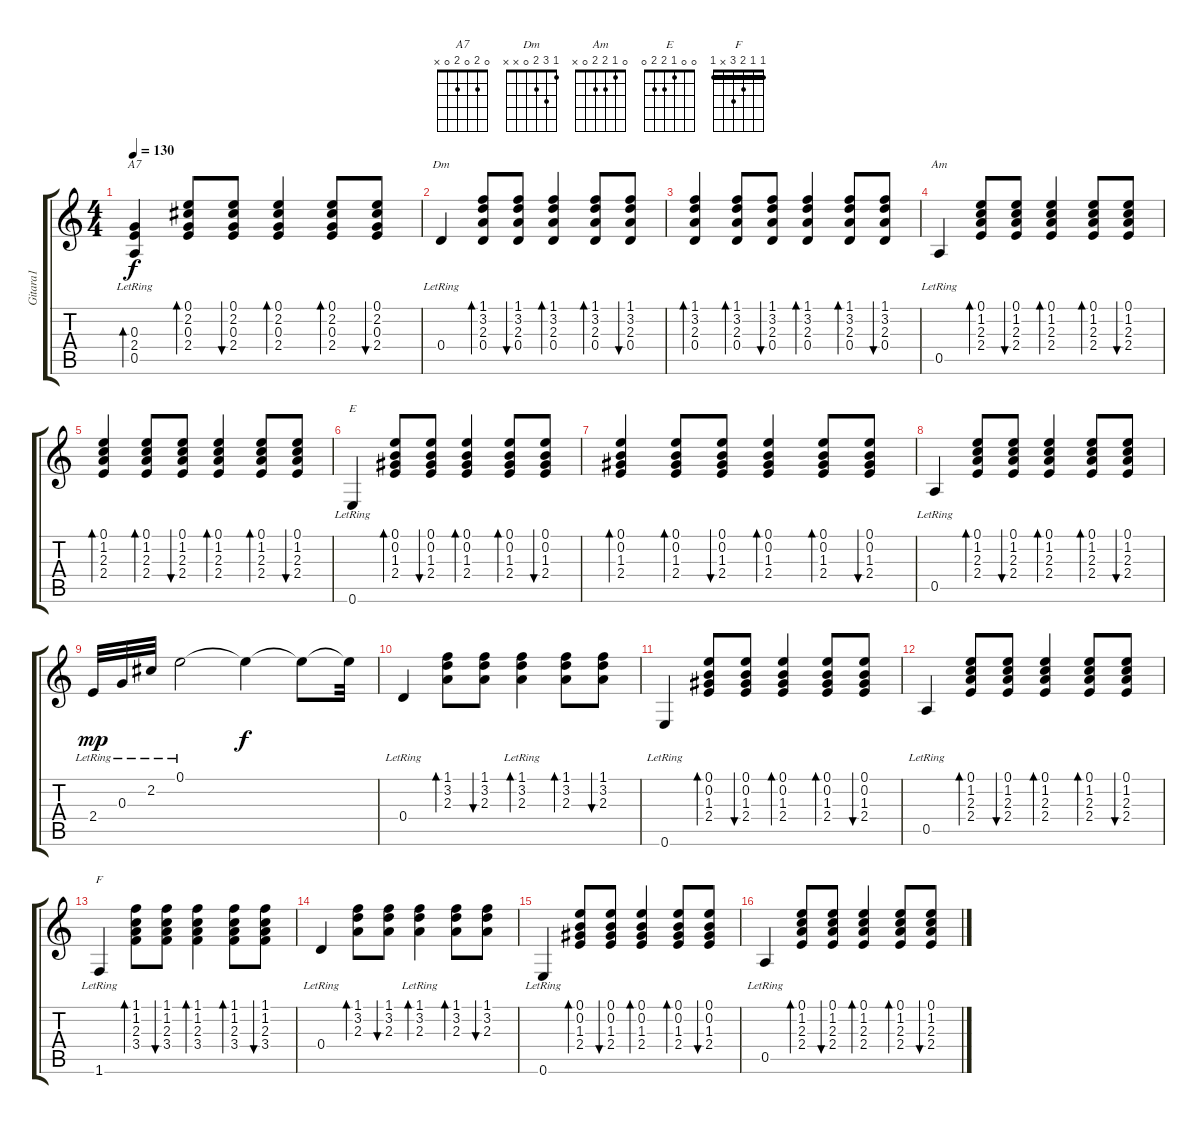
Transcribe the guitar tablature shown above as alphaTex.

\track ("Gitara1" "Gitara1") {instrument acousticguitarnylon}
\staff {score tabs}
\tuning (E4 B3 G3 D3 A2 E2) {hide}
\chord ("A7" 0 2 0 2 0 x)
\chord ("Dm" 1 3 2 0 x x)
\chord ("Am" 0 1 2 2 0 x)
\chord ("E" 0 0 1 2 2 0)
\chord ("F" 1 1 2 3 x 1) {barre 1}
\ts (4 4)
\tempo 130
\clef g2
\ks c
(0.3 2.4 0.5{lr}).4{bd 60 ch "A7" dy f} (0.1 2.2 0.3 2.4).8{bd 60} (0.1 2.2 0.3 2.4).8{bu 60} (0.1 2.2 0.3 2.4).4{bd 60} (0.1 2.2 0.3 2.4).8{bd 60} (0.1 2.2 0.3 2.4).8{bu 60} |
0.4{lr}.4{ch "Dm"} (1.1 3.2 2.3 0.4).8{bd 60} (1.1 3.2 2.3 0.4).8{bu 60} (1.1 3.2 2.3 0.4).4{bd 60} (1.1 3.2 2.3 0.4).8{bd 60} (1.1 3.2 2.3 0.4).8{bu 60} |
(1.1 3.2 2.3 0.4).4{bd 60} (1.1 3.2 2.3 0.4).8{bd 60} (1.1 3.2 2.3 0.4).8{bu 60} (1.1 3.2 2.3 0.4).4{bd 60} (1.1 3.2 2.3 0.4).8{bd 60} (1.1 3.2 2.3 0.4).8{bu 60} |
0.5{lr}.4{ch "Am"} (0.1 1.2 2.3 2.4).8{bd 60} (0.1 1.2 2.3 2.4).8{bu 60} (0.1 1.2 2.3 2.4).4{bd 60} (0.1 1.2 2.3 2.4).8{bd 60} (0.1 1.2 2.3 2.4).8{bu 60} |
(0.1 1.2 2.3 2.4).4{bd 60} (0.1 1.2 2.3 2.4).8{bd 60} (0.1 1.2 2.3 2.4).8{bu 60} (0.1 1.2 2.3 2.4).4{bd 60} (0.1 1.2 2.3 2.4).8{bd 60} (0.1 1.2 2.3 2.4).8{bu 60} |
0.6{lr}.4{ch "E"} (0.1 0.2 1.3 2.4).8{bd 60} (0.1 0.2 1.3 2.4).8{bu 60} (0.1 0.2 1.3 2.4).4{bd 60} (0.1 0.2 1.3 2.4).8{bd 60} (0.1 0.2 1.3 2.4).8{bu 60} |
(0.1 0.2 1.3 2.4).4{bd 60} (0.1 0.2 1.3 2.4).8{bd 60} (0.1 0.2 1.3 2.4).8{bu 60} (0.1 0.2 1.3 2.4).4{bd 60} (0.1 0.2 1.3 2.4).8{bd 60} (0.1 0.2 1.3 2.4).8{bu 60} |
0.5{lr}.4 (0.1 1.2 2.3 2.4).8{bd 60} (0.1 1.2 2.3 2.4).8{bu 60} (0.1 1.2 2.3 2.4).4{bd 60} (0.1 1.2 2.3 2.4).8{bd 60} (0.1 1.2 2.3 2.4).8{bu 60} |
2.4{lr}.32{dy mp} 0.3{lr}.32 2.2{lr}.32 0.1{lr}.2 0.1{t}.4{dy f} 0.1{t}.8 0.1{t}.32 |
0.4{lr}.4 (1.1 3.2 2.3).8{bd 60} (1.1 3.2 2.3).8{bu 60} (1.1{lr} 3.2 2.3).4{bd 60} (1.1 3.2 2.3).8{bd 60} (1.1 3.2 2.3).8{bu 60} |
0.6{lr}.4 (0.1 0.2 1.3 2.4).8{bd 60} (0.1 0.2 1.3 2.4).8{bu 60} (0.1 0.2 1.3 2.4).4{bd 60} (0.1 0.2 1.3 2.4).8{bd 60} (0.1 0.2 1.3 2.4).8{bu 60} |
0.5{lr}.4 (0.1 1.2 2.3 2.4).8{bd 60} (0.1 1.2 2.3 2.4).8{bu 60} (0.1 1.2 2.3 2.4).4{bd 60} (0.1 1.2 2.3 2.4).8{bd 60} (0.1 1.2 2.3 2.4).8{bu 60} |
1.6{lr}.4{ch "F"} (1.1 1.2 2.3 3.4).8{bd 60} (1.1 1.2 2.3 3.4).8{bu 60} (1.1 1.2 2.3 3.4).4{bd 60} (1.1 1.2 2.3 3.4).8{bd 60} (1.1 1.2 2.3 3.4).8{bu 60} |
0.4{lr}.4 (1.1 3.2 2.3).8{bd 60} (1.1 3.2 2.3).8{bu 60} (1.1{lr} 3.2 2.3).4{bd 60} (1.1 3.2 2.3).8{bd 60} (1.1 3.2 2.3).8{bu 60} |
0.6{lr}.4 (0.1 0.2 1.3 2.4).8{bd 60} (0.1 0.2 1.3 2.4).8{bu 60} (0.1 0.2 1.3 2.4).4{bd 60} (0.1 0.2 1.3 2.4).8{bd 60} (0.1 0.2 1.3 2.4).8{bu 60} |
0.5{lr}.4 (0.1 1.2 2.3 2.4).8{bd 60} (0.1 1.2 2.3 2.4).8{bu 60} (0.1 1.2 2.3 2.4).4{bd 60} (0.1 1.2 2.3 2.4).8{bd 60} (0.1 1.2 2.3 2.4).8{bu 60}
